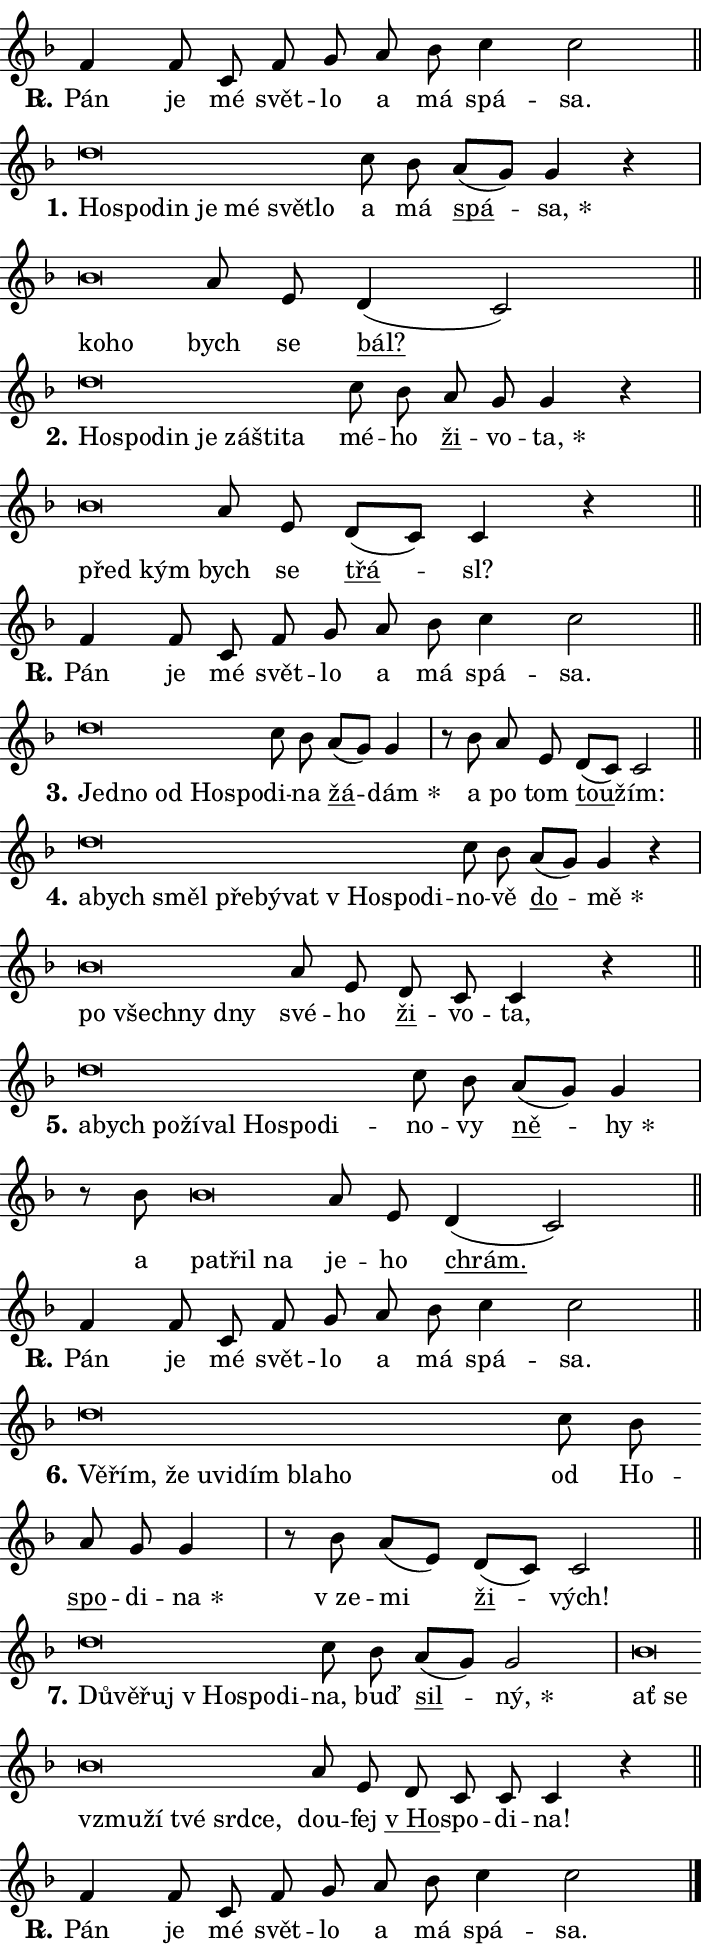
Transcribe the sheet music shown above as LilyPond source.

\version "2.24.0"
\header { tagline = "" }
\paper {
  indent = 0\cm
  top-margin = 0\cm
  right-margin = 0.13\cm % to fit lyric hyphens
  bottom-margin = 0\cm
  left-margin = 0\cm
  paper-width = 12\cm
  page-breaking = #ly:one-page-breaking
  system-system-spacing.basic-distance = #11
  score-system-spacing.basic-distance = #11
  ragged-last = ##f
}


%% Author: Thomas Morley
%% https://lists.gnu.org/archive/html/lilypond-user/2020-05/msg00002.html
#(define (line-position grob)
"Returns position of @var[grob} in current system:
   @code{'start}, if at first time-step
   @code{'end}, if at last time-step
   @code{'middle} otherwise
"
  (let* ((col (ly:item-get-column grob))
         (ln (ly:grob-object col 'left-neighbor))
         (rn (ly:grob-object col 'right-neighbor))
         (col-to-check-left (if (ly:grob? ln) ln col))
         (col-to-check-right (if (ly:grob? rn) rn col))
         (break-dir-left
           (and
             (ly:grob-property col-to-check-left 'non-musical #f)
             (ly:item-break-dir col-to-check-left)))
         (break-dir-right
           (and
             (ly:grob-property col-to-check-right 'non-musical #f)
             (ly:item-break-dir col-to-check-right))))
        (cond ((eqv? 1 break-dir-left) 'start)
              ((eqv? -1 break-dir-right) 'end)
              (else 'middle))))

#(define (tranparent-at-line-position vctor)
  (lambda (grob)
  "Relying on @code{line-position} select the relevant enry from @var{vctor}.
Used to determine transparency,"
    (case (line-position grob)
      ((end) (not (vector-ref vctor 0)))
      ((middle) (not (vector-ref vctor 1)))
      ((start) (not (vector-ref vctor 2))))))

noteHeadBreakVisibility =
#(define-music-function (break-visibility)(vector?)
"Makes @code{NoteHead}s transparent relying on @var{break-visibility}"
#{
  \override NoteHead.transparent =
    #(tranparent-at-line-position break-visibility)
#})

#(define delete-ledgers-for-transparent-note-heads
  (lambda (grob)
    "Reads whether a @code{NoteHead} is transparent.
If so this @code{NoteHead} is removed from @code{'note-heads} from
@var{grob}, which is supposed to be @code{LedgerLineSpanner}.
As a result ledgers are not printed for this @code{NoteHead}"
    (let* ((nhds-array (ly:grob-object grob 'note-heads))
           (nhds-list
             (if (ly:grob-array? nhds-array)
                 (ly:grob-array->list nhds-array)
                 '()))
           ;; Relies on the transparent-property being done before
           ;; Staff.LedgerLineSpanner.after-line-breaking is executed.
           ;; This is fragile ...
           (to-keep
             (remove
               (lambda (nhd)
                 (ly:grob-property nhd 'transparent #f))
               nhds-list)))
      ;; TODO find a better method to iterate over grob-arrays, similiar
      ;; to filter/remove etc for lists
      ;; For now rebuilt from scratch
      (set! (ly:grob-object grob 'note-heads)  '())
      (for-each
        (lambda (nhd)
          (ly:pointer-group-interface::add-grob grob 'note-heads nhd))
        to-keep))))

squashNotes = {
  \override NoteHead.X-extent = #'(-0.2 . 0.2)
  \override NoteHead.Y-extent = #'(-0.75 . 0)
  \override NoteHead.stencil =
    #(lambda (grob)
       (let ((pos (ly:grob-property grob 'staff-position)))
         (begin
           (if (< pos -7) (display "ERROR: Lower brevis then expected\n") (display ""))
           (if (<= pos -6) ly:text-interface::print ly:note-head::print))))
}
unSquashNotes = {
  \revert NoteHead.X-extent
  \revert NoteHead.Y-extent
  \revert NoteHead.stencil
}

hideNotes = \noteHeadBreakVisibility #begin-of-line-visible
unHideNotes = \noteHeadBreakVisibility #all-visible

% work-around for resetting accidentals
% https://lilypond.org/doc/v2.23/Documentation/notation/displaying-rhythms#unmetered-music
cadenzaMeasure = {
  \cadenzaOff
  \partial 1024 s1024
  \cadenzaOn
}

#(define-markup-command (accent layout props text) (markup?)
  "Underline accented syllable"
  (interpret-markup layout props
    #{\markup \override #'(offset . 4.3) \underline { #text }#}))

responsum = \markup \concat {
  "R" \hspace #-1.05 \path #0.1 #'((moveto 0 0.07) (lineto 0.9 0.8)) \hspace #0.05 "."
}

spaceSize = #0.6828661417322834 % exact space size for TeX Gyre Schola

\layout {
  \context {
    \Staff
    \remove "Time_signature_engraver"
    \override LedgerLineSpanner.after-line-breaking = #delete-ledgers-for-transparent-note-heads
  }
  \context {
    \Lyrics {
      \override LyricSpace.minimum-distance = \spaceSize
      \override LyricText.font-name = #"TeX Gyre Schola"
      \override LyricText.font-size = 1
      \override StanzaNumber.font-name = #"TeX Gyre Schola Bold"
      \override StanzaNumber.font-size = 1
    }
  }
  \context {
    \Score 
    \override NoteHead.text =
      #(lambda (grob) 
        (let ((pos (ly:grob-property grob 'staff-position)))
          #{\markup {
            \combine
              \halign #-0.55 \raise #(if (= pos -6) 0 0.5) \override #'(thickness . 2) \draw-line #'(3.2 . 0)
              \musicglyph "noteheads.sM1"
          }#}))
  }
}

% magnetic-lyrics.ily
%
%   written by
%     Jean Abou Samra <jean@abou-samra.fr>
%     Werner Lemberg <wl@gnu.org>
%
%   adapted by
%     Jiri Hon <jiri.hon@gmail.com>
%
% Version 2022-Apr-15

% https://www.mail-archive.com/lilypond-user@gnu.org/msg149350.html

#(define (Left_hyphen_pointer_engraver context)
   "Collect syllable-hyphen-syllable occurrences in lyrics and store
them in properties.  This engraver only looks to the left.  For
example, if the lyrics input is @code{foo -- bar}, it does the
following.

@itemize @bullet
@item
Set the @code{text} property of the @code{LyricHyphen} grob between
@q{foo} and @q{bar} to @code{foo}.

@item
Set the @code{left-hyphen} property of the @code{LyricText} grob with
text @q{foo} to the @code{LyricHyphen} grob between @q{foo} and
@q{bar}.
@end itemize

Use this auxiliary engraver in combination with the
@code{lyric-@/text::@/apply-@/magnetic-@/offset!} hook."
   (let ((hyphen #f)
         (text #f))
     (make-engraver
      (acknowledgers
       ((lyric-syllable-interface engraver grob source-engraver)
        (set! text grob)))
      (end-acknowledgers
       ((lyric-hyphen-interface engraver grob source-engraver)
        ;(when (not (grob::has-interface grob 'lyric-space-interface))
          (set! hyphen grob)));)
      ((stop-translation-timestep engraver)
       (when (and text hyphen)
         (ly:grob-set-object! text 'left-hyphen hyphen))
       (set! text #f)
       (set! hyphen #f)))))

#(define (lyric-text::apply-magnetic-offset! grob)
   "If the space between two syllables is less than the value in
property @code{LyricText@/.details@/.squash-threshold}, move the right
syllable to the left so that it gets concatenated with the left
syllable.

Use this function as a hook for
@code{LyricText@/.after-@/line-@/breaking} if the
@code{Left_@/hyphen_@/pointer_@/engraver} is active."
   (let ((hyphen (ly:grob-object grob 'left-hyphen #f)))
     (when hyphen
       (let ((left-text (ly:spanner-bound hyphen LEFT)))
         (when (grob::has-interface left-text 'lyric-syllable-interface)
           (let* ((common (ly:grob-common-refpoint grob left-text X))
                  (this-x-ext (ly:grob-extent grob common X))
                  (left-x-ext
                   (begin
                     ;; Trigger magnetism for left-text.
                     (ly:grob-property left-text 'after-line-breaking)
                     (ly:grob-extent left-text common X)))
                  ;; `delta` is the gap width between two syllables.
                  (delta (- (interval-start this-x-ext)
                            (interval-end left-x-ext)))
                  (details (ly:grob-property grob 'details))
                  (threshold (assoc-get 'squash-threshold details 0.2)))
             (when (< delta threshold)
               (let* (;; We have to manipulate the input text so that
                      ;; ligatures crossing syllable boundaries are not
                      ;; disabled.  For languages based on the Latin
                      ;; script this is essentially a beautification.
                      ;; However, for non-Western scripts it can be a
                      ;; necessity.
                      (lt (ly:grob-property left-text 'text))
                      (rt (ly:grob-property grob 'text))
                      (is-space (grob::has-interface hyphen 'lyric-space-interface))
                      (space (if is-space " " ""))
                      (extra-delta (if is-space spaceSize 0))
                      ;; Append new syllable.
                      (ltrt-space (if (and (string? lt) (string? rt))
                                (string-append lt space rt)
                                (make-concat-markup (list lt space rt))))
                      ;; Right-align `ltrt` to the right side.
                      (ltrt-space-markup (grob-interpret-markup
                               grob
                               (make-translate-markup
                                (cons (interval-length this-x-ext) 0)
                                (make-right-align-markup ltrt-space)))))
                 (begin
                   ;; Don't print `left-text`.
                   (ly:grob-set-property! left-text 'stencil #f)
                   ;; Set text and stencil (which holds all collected
                   ;; syllables so far) and shift it to the left.
                   (ly:grob-set-property! grob 'text ltrt-space)
                   (ly:grob-set-property! grob 'stencil ltrt-space-markup)
                   (ly:grob-translate-axis! grob (- (- delta extra-delta)) X))))))))))


#(define (lyric-hyphen::displace-bounds-first grob)
   ;; Make very sure this callback isn't triggered too early.
   (let ((left (ly:spanner-bound grob LEFT))
         (right (ly:spanner-bound grob RIGHT)))
     (ly:grob-property left 'after-line-breaking)
     (ly:grob-property right 'after-line-breaking)
     (ly:lyric-hyphen::print grob)))

squashThreshold = #0.4

\layout {
  \context {
    \Lyrics
    \consists #Left_hyphen_pointer_engraver
    \override LyricText.after-line-breaking =
      #lyric-text::apply-magnetic-offset!
    \override LyricHyphen.stencil = #lyric-hyphen::displace-bounds-first
    \override LyricText.details.squash-threshold = \squashThreshold
    \override LyricHyphen.minimum-distance = 0
    \override LyricHyphen.minimum-length = \squashThreshold
  }
}

squashText = \override LyricText.details.squash-threshold = 9999
unSquashText = \override LyricText.details.squash-threshold = \squashThreshold

leftText = \override LyricText.self-alignment-X = #LEFT
unLeftText = \revert LyricText.self-alignment-X

starOffset = #(lambda (grob) 
                (let ((x_offset (ly:self-alignment-interface::aligned-on-x-parent grob)))
                  (if (= x_offset 0) 0 (+ x_offset 1.2))))

star = #(define-music-function (syllable)(string?)
"Append star separator at the end of a syllable"
#{
  \once \override LyricText.X-offset = #starOffset
  \lyricmode { \markup {
    #syllable
    \override #'((font-name . "TeX Gyre Schola Bold")) \hspace #0.2 \lower #0.65 \larger "*"
  } }
#})

starAccent = #(define-music-function (syllable)(string?)
"Append star separator at the end of a syllable and make accent"
#{
  \once \override LyricText.X-offset = #starOffset
  \lyricmode { \markup {
    \accent #syllable
    \override #'((font-name . "TeX Gyre Schola Bold")) \hspace #0.2 \lower #0.65 \larger "*"
  } }
#})

breath = #(define-music-function (syllable)(string?)
"Append breathing indicator at the end of a syllable"
#{
  \lyricmode { \markup { #syllable "+" } }
#})

optionalBreath = #(define-music-function (syllable)(string?)
"Append optional breathing indicator at the end of a syllable"
#{
  \lyricmode { \markup { #syllable "(+)" } }
#})


\score {
    <<
        \new Voice = "melody" { \cadenzaOn \key f \major \relative { f'4 f8 c f g a bes \bar "" c4 c2 \cadenzaMeasure \bar "||" \break } }
        \new Lyrics \lyricsto "melody" { \lyricmode { \set stanza = \responsum
Pán je mé svět -- lo a má spá -- sa. } }
    >>
    \layout {}
}

\score {
    <<
        \new Voice = "melody" { \cadenzaOn \key f \major \relative { \squashNotes d''\breve*1/16 \hideNotes \breve*1/16 \bar "" \breve*1/16 \bar "" \breve*1/16 \bar "" \breve*1/16 \bar "" \breve*1/16 \breve*1/16 \bar "" \unHideNotes \unSquashNotes c8 bes \bar "" a[( g)] g4 r \cadenzaMeasure \bar "|" \squashNotes bes\breve*1/16 \hideNotes \breve*1/16 \bar "" \unHideNotes \unSquashNotes a8 e \bar "" d4( c2) \cadenzaMeasure \bar "||" \break } }
        \new Lyrics \lyricsto "melody" { \lyricmode { \set stanza = "1."
\leftText Ho -- \squashText spo -- din je mé svět -- lo \unLeftText \unSquashText a má \markup \accent spá -- \star sa, \leftText ko -- \squashText ho \unLeftText \unSquashText bych se \markup \accent bál? } }
    >>
    \layout {}
}

\score {
    <<
        \new Voice = "melody" { \cadenzaOn \key f \major \relative { \squashNotes d''\breve*1/16 \hideNotes \breve*1/16 \bar "" \breve*1/16 \bar "" \breve*1/16 \bar "" \breve*1/16 \bar "" \breve*1/16 \breve*1/16 \bar "" \unHideNotes \unSquashNotes c8 bes \bar "" a g g4 r \cadenzaMeasure \bar "|" \squashNotes bes\breve*1/16 \hideNotes \breve*1/16 \bar "" \unHideNotes \unSquashNotes a8 e \bar "" d[( c)] c4 r \cadenzaMeasure \bar "||" \break } }
        \new Lyrics \lyricsto "melody" { \lyricmode { \set stanza = "2."
\leftText Ho -- \squashText spo -- din je zá -- šti -- ta \unLeftText \unSquashText mé -- ho \markup \accent ži -- vo -- \star ta, \leftText před \squashText kým \unLeftText \unSquashText bych se \markup \accent třá -- sl? } }
    >>
    \layout {}
}

\score {
    <<
        \new Voice = "melody" { \cadenzaOn \key f \major \relative { f'4 f8 c f g a bes \bar "" c4 c2 \cadenzaMeasure \bar "||" \break } }
        \new Lyrics \lyricsto "melody" { \lyricmode { \set stanza = \responsum
Pán je mé svět -- lo a má spá -- sa. } }
    >>
    \layout {}
}

\score {
    <<
        \new Voice = "melody" { \cadenzaOn \key f \major \relative { \squashNotes d''\breve*1/16 \hideNotes \breve*1/16 \bar "" \breve*1/16 \bar "" \breve*1/16 \breve*1/16 \bar "" \unHideNotes \unSquashNotes c8 bes \bar "" a[( g)] g4 \cadenzaMeasure \bar "|" r8 bes a8 e \bar "" d[( c)] c2 \cadenzaMeasure \bar "||" \break } }
        \new Lyrics \lyricsto "melody" { \lyricmode { \set stanza = "3."
\leftText Jed -- \squashText no od Ho -- spo -- \unLeftText \unSquashText di -- na \markup \accent žá -- \star dám a po tom \markup \accent tou -- žím: } }
    >>
    \layout {}
}

\score {
    <<
        \new Voice = "melody" { \cadenzaOn \key f \major \relative { \squashNotes d''\breve*1/16 \hideNotes \breve*1/16 \bar "" \breve*1/16 \bar "" \breve*1/16 \bar "" \breve*1/16 \bar "" \breve*1/16 \bar "" \breve*1/16 \bar "" \breve*1/16 \breve*1/16 \bar "" \unHideNotes \unSquashNotes c8 bes \bar "" a[( g)] g4 r \cadenzaMeasure \bar "|" \squashNotes bes\breve*1/16 \hideNotes \breve*1/16 \bar "" \breve*1/16 \breve*1/16 \bar "" \unHideNotes \unSquashNotes a8 e \bar "" d c c4 r \cadenzaMeasure \bar "||" \break } }
        \new Lyrics \lyricsto "melody" { \lyricmode { \set stanza = "4."
\leftText a -- \squashText bych směl pře -- bý -- vat "v Ho" -- spo -- di -- \unLeftText \unSquashText no -- vě \markup \accent do -- \star mě \leftText po \squashText všech -- ny dny \unLeftText \unSquashText své -- ho \markup \accent ži -- vo -- ta, } }
    >>
    \layout {}
}

\score {
    <<
        \new Voice = "melody" { \cadenzaOn \key f \major \relative { \squashNotes d''\breve*1/16 \hideNotes \breve*1/16 \bar "" \breve*1/16 \bar "" \breve*1/16 \bar "" \breve*1/16 \bar "" \breve*1/16 \bar "" \breve*1/16 \breve*1/16 \bar "" \unHideNotes \unSquashNotes c8 bes \bar "" a[( g)] g4 \cadenzaMeasure \bar "|" r8 bes \squashNotes bes\breve*1/16 \hideNotes \breve*1/16 \breve*1/16 \bar "" \unHideNotes \unSquashNotes a8 e \bar "" d4( c2) \cadenzaMeasure \bar "||" \break } }
        \new Lyrics \lyricsto "melody" { \lyricmode { \set stanza = "5."
\leftText a -- \squashText bych po -- ží -- val Ho -- spo -- di -- \unLeftText \unSquashText no -- vy \markup \accent ně -- \star hy a \leftText pa -- \squashText třil na \unLeftText \unSquashText je -- ho \markup \accent chrám. } }
    >>
    \layout {}
}

\score {
    <<
        \new Voice = "melody" { \cadenzaOn \key f \major \relative { f'4 f8 c f g a bes \bar "" c4 c2 \cadenzaMeasure \bar "||" \break } }
        \new Lyrics \lyricsto "melody" { \lyricmode { \set stanza = \responsum
Pán je mé svět -- lo a má spá -- sa. } }
    >>
    \layout {}
}

\score {
    <<
        \new Voice = "melody" { \cadenzaOn \key f \major \relative { \squashNotes d''\breve*1/16 \hideNotes \breve*1/16 \bar "" \breve*1/16 \bar "" \breve*1/16 \bar "" \breve*1/16 \bar "" \breve*1/16 \bar "" \breve*1/16 \breve*1/16 \bar "" \unHideNotes \unSquashNotes c8 bes \bar "" a g g4 \cadenzaMeasure \bar "|" r8 bes a8[( e)] \bar "" d[( c)] c2 \cadenzaMeasure \bar "||" \break } }
        \new Lyrics \lyricsto "melody" { \lyricmode { \set stanza = "6."
\leftText Vě -- \squashText řím, že u -- vi -- dím bla -- ho \unLeftText \unSquashText od Ho -- \markup \accent spo -- di -- \star na "v ze" -- mi \markup \accent ži -- vých! } }
    >>
    \layout {}
}

\score {
    <<
        \new Voice = "melody" { \cadenzaOn \key f \major \relative { \squashNotes d''\breve*1/16 \hideNotes \breve*1/16 \bar "" \breve*1/16 \bar "" \breve*1/16 \bar "" \breve*1/16 \breve*1/16 \bar "" \unHideNotes \unSquashNotes c8 bes \bar "" a[( g)] g2 \cadenzaMeasure \bar "|" \squashNotes bes\breve*1/16 \hideNotes \breve*1/16 \bar "" \breve*1/16 \bar "" \breve*1/16 \bar "" \breve*1/16 \bar "" \breve*1/16 \breve*1/16 \bar "" \unHideNotes \unSquashNotes a8 e \bar "" d c c c4 r \cadenzaMeasure \bar "||" \break } }
        \new Lyrics \lyricsto "melody" { \lyricmode { \set stanza = "7."
\leftText Dů -- \squashText vě -- řuj "v Ho" -- spo -- di -- \unLeftText \unSquashText na, buď \markup \accent sil -- \star ný, \leftText ať \squashText se vzmu -- ží tvé srd -- ce, \unLeftText \unSquashText dou -- fej \markup \accent "v Ho" -- spo -- di -- na! } }
    >>
    \layout {}
}

\score {
    <<
        \new Voice = "melody" { \cadenzaOn \key f \major \relative { f'4 f8 c f g a bes \bar "" c4 c2 \cadenzaMeasure \bar "||" \break } \bar "|." }
        \new Lyrics \lyricsto "melody" { \lyricmode { \set stanza = \responsum
Pán je mé svět -- lo a má spá -- sa. } }
    >>
    \layout {}
}
